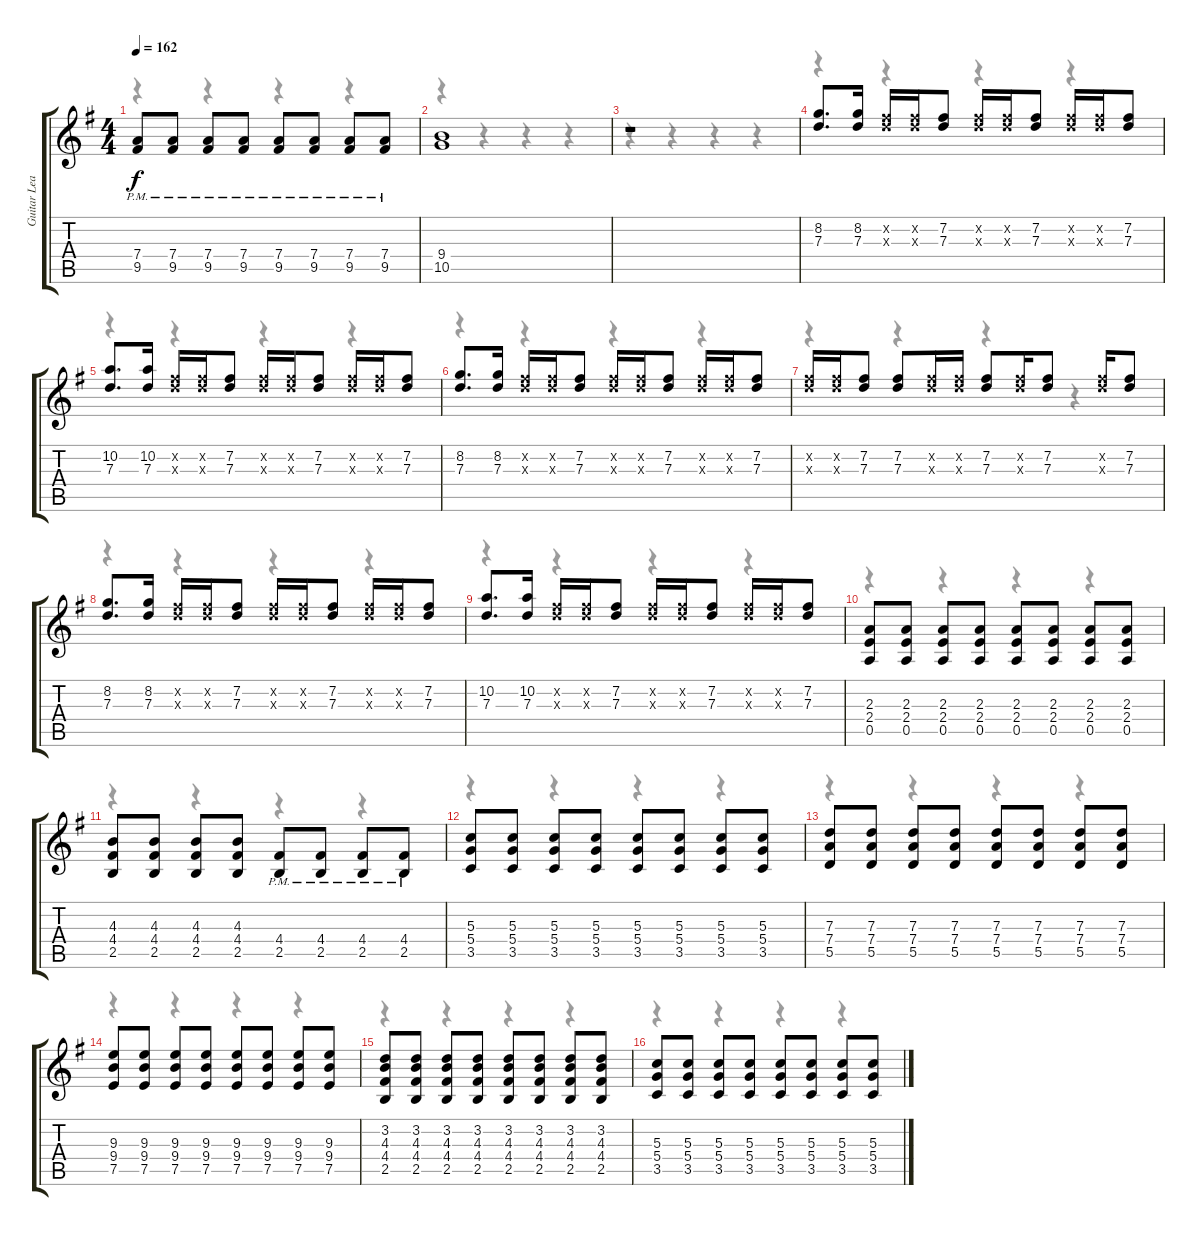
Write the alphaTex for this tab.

\track ("Guitar Lead" "Guitar Lea") {instrument distortionguitar}
\staff {score tabs}
\tuning (E4 B3 G3 D3 A2 E2) {hide}
\voice
\ts (4 4)
\tempo 162
\clef g2
\ks g
(7.4{pm} 9.5{pm}).8{dy f} (7.4{pm} 9.5{pm}).8 (7.4{pm} 9.5{pm}).8 (7.4{pm} 9.5{pm}).8 (7.4{pm} 9.5{pm}).8 (7.4{pm} 9.5{pm}).8 (7.4{pm} 9.5{pm}).8 (7.4{pm} 9.5{pm}).8 |
(9.4 10.5).1 |
r.1 |
(8.2 7.3).8{d} (8.2 7.3).16 (7.2{x} 7.3{x}).16 (7.2{x} 7.3{x}).16 (7.2 7.3).8 (7.2{x} 7.3{x}).16 (7.2{x} 7.3{x}).16 (7.2 7.3).8 (7.2{x} 7.3{x}).16 (7.2{x} 7.3{x}).16 (7.2 7.3).8 |
(10.2 7.3).8{d} (10.2 7.3).16 (7.2{x} 7.3{x}).16 (7.2{x} 7.3{x}).16 (7.2 7.3).8 (7.2{x} 7.3{x}).16 (7.2{x} 7.3{x}).16 (7.2 7.3).8 (7.2{x} 7.3{x}).16 (7.2{x} 7.3{x}).16 (7.2 7.3).8 |
(8.2 7.3).8{d} (8.2 7.3).16 (7.2{x} 7.3{x}).16 (7.2{x} 7.3{x}).16 (7.2 7.3).8 (7.2{x} 7.3{x}).16 (7.2{x} 7.3{x}).16 (7.2 7.3).8 (7.2{x} 7.3{x}).16 (7.2{x} 7.3{x}).16 (7.2 7.3).8 |
(7.2{x} 7.3{x}).16 (7.2{x} 7.3{x}).16 (7.2 7.3).8 (7.2 7.3).8 (7.2{x} 7.3{x}).16 (7.2{x} 7.3{x}).16 (7.2 7.3).8 (7.2{x} 7.3{x}).16 (7.2 7.3).8 (7.2{x} 7.3{x}).16 (7.2 7.3).8 |
(8.2 7.3).8{d} (8.2 7.3).16 (7.2{x} 7.3{x}).16 (7.2{x} 7.3{x}).16 (7.2 7.3).8 (7.2{x} 7.3{x}).16 (7.2{x} 7.3{x}).16 (7.2 7.3).8 (7.2{x} 7.3{x}).16 (7.2{x} 7.3{x}).16 (7.2 7.3).8 |
(10.2 7.3).8{d} (10.2 7.3).16 (7.2{x} 7.3{x}).16 (7.2{x} 7.3{x}).16 (7.2 7.3).8 (7.2{x} 7.3{x}).16 (7.2{x} 7.3{x}).16 (7.2 7.3).8 (7.2{x} 7.3{x}).16 (7.2{x} 7.3{x}).16 (7.2 7.3).8 |
(2.3 2.4 0.5).8 (2.3 2.4 0.5).8 (2.3 2.4 0.5).8 (2.3 2.4 0.5).8 (2.3 2.4 0.5).8 (2.3 2.4 0.5).8 (2.3 2.4 0.5).8 (2.3 2.4 0.5).8 |
(4.3 4.4 2.5).8 (4.3 4.4 2.5).8 (4.3 4.4 2.5).8 (4.3 4.4 2.5).8 (4.4{pm} 2.5{pm}).8 (4.4{pm} 2.5{pm}).8 (4.4{pm} 2.5{pm}).8 (4.4{pm} 2.5{pm}).8 |
(5.3 5.4 3.5).8 (5.3 5.4 3.5).8 (5.3 5.4 3.5).8 (5.3 5.4 3.5).8 (5.3 5.4 3.5).8 (5.3 5.4 3.5).8 (5.3 5.4 3.5).8 (5.3 5.4 3.5).8 |
(7.3 7.4 5.5).8 (7.3 7.4 5.5).8 (7.3 7.4 5.5).8 (7.3 7.4 5.5).8 (7.3 7.4 5.5).8 (7.3 7.4 5.5).8 (7.3 7.4 5.5).8 (7.3 7.4 5.5).8 |
(9.3 9.4 7.5).8 (9.3 9.4 7.5).8 (9.3 9.4 7.5).8 (9.3 9.4 7.5).8 (9.3 9.4 7.5).8 (9.3 9.4 7.5).8 (9.3 9.4 7.5).8 (9.3 9.4 7.5).8 |
(3.2 4.3 4.4 2.5).8 (3.2 4.3 4.4 2.5).8 (3.2 4.3 4.4 2.5).8 (3.2 4.3 4.4 2.5).8 (3.2 4.3 4.4 2.5).8 (3.2 4.3 4.4 2.5).8 (3.2 4.3 4.4 2.5).8 (3.2 4.3 4.4 2.5).8 |
(5.3 5.4 3.5).8 (5.3 5.4 3.5).8 (5.3 5.4 3.5).8 (5.3 5.4 3.5).8 (5.3 5.4 3.5).8 (5.3 5.4 3.5).8 (5.3 5.4 3.5).8 (5.3 5.4 3.5).8
\voice
\clef g2
\ottava regular
\simile none
\ks g
r.4{dy f} r.4 r.4 r.4 |
r.4 r.4 r.4 r.4 |
r.4 r.4 r.4 r.4 |
r.4 r.4 r.4 r.4 |
r.4 r.4 r.4 r.4 |
r.4 r.4 r.4 r.4 |
r.4 r.4 r.4 r.4 |
r.4 r.4 r.4 r.4 |
r.4 r.4 r.4 r.4 |
r.4 r.4 r.4 r.4 |
r.4 r.4 r.4 r.4 |
r.4 r.4 r.4 r.4 |
r.4 r.4 r.4 r.4 |
r.4 r.4 r.4 r.4 |
r.4 r.4 r.4 r.4 |
r.4 r.4 r.4 r.4
